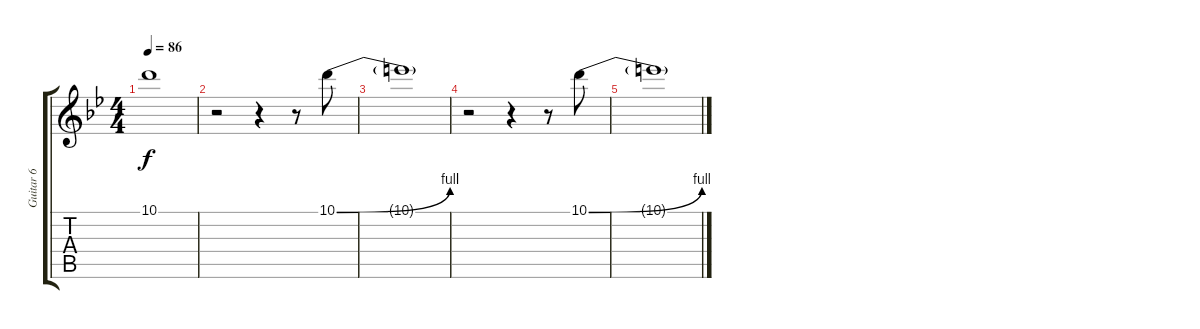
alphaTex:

\track ("Guitar 6" "Guitar 6") {instrument distortionguitar}
\staff {score tabs}
\tuning (E4 B3 G3 D3 A2 E2) {hide}
\ts (4 4)
\tempo 86
\clef g2
\ks bb
10.1{t}.1{dy f} |
r.2 r.4 r.8 10.1{be (bend 0 0 60 4)}.8 |
10.1{t}.1 |
r.2 r.4 r.8 10.1{be (bend 0 0 60 4)}.8 |
10.1{t}.1
